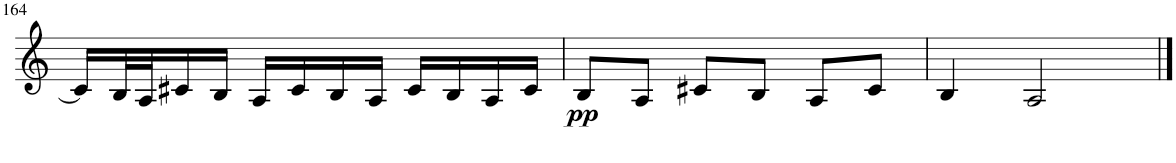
**kern	**dynam
*part1	*part1
*staff1	*staff1
*I"Bb 클라리넷	*
!!LO:PB:g=z
*clefG2	*
*Trd1c2	*
*k[]	*
*M3/4	*
=164	=164
16c#/LL]	.
32B/L	.
32A/J	.
16c#X/	.
16B/JJ	.
16A/LL	.
16c#/	.
16B/	.
16A/JJ	.
16c#/LL	.
16B/	.
16A/	.
16c#/JJ	.
=165	=165
!	!LO:DY:b
8B/L	pp
8A/J	.
8c#X/L	.
8B/J	.
8A/L	.
8c#/J	.
=166	=166
4B/	.
2A/	.
==	==
*-	*-
